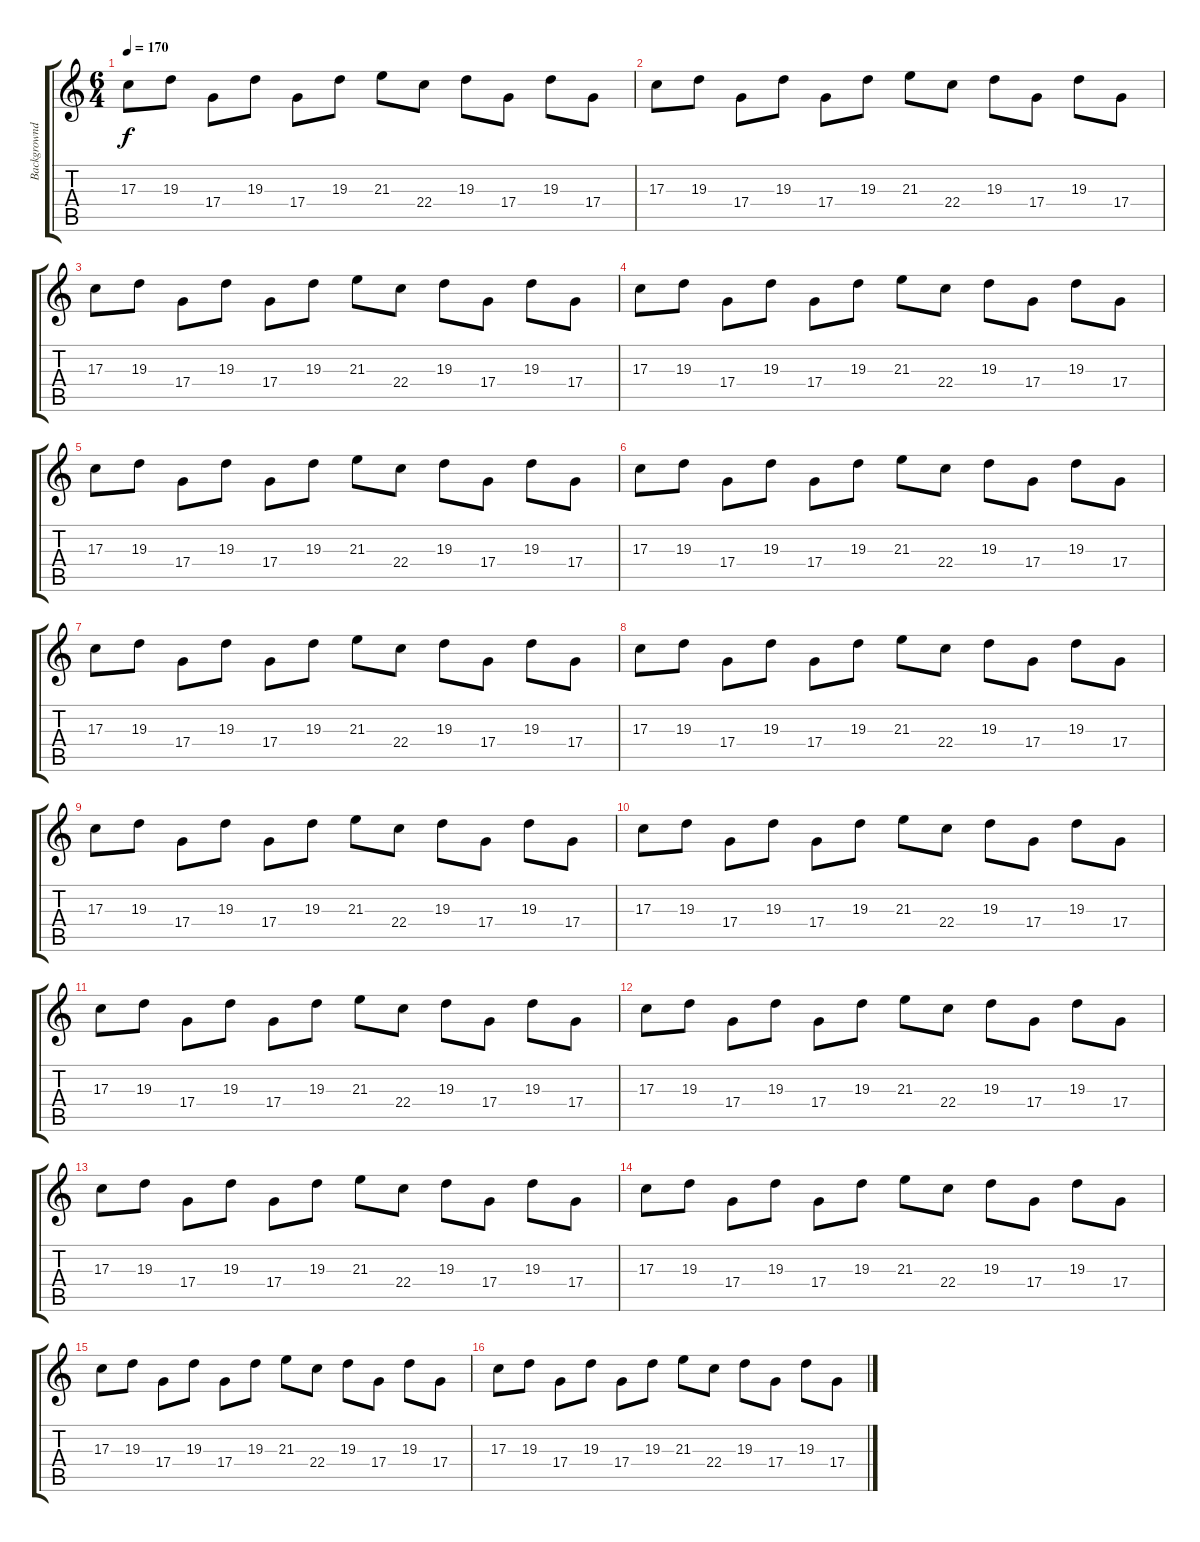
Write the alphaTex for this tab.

\track ("Backgrownd Bells" "Backgrownd") {instrument vibraphone}
\staff {score tabs}
\tuning (E4 B3 G3 D3 A2 E2) {hide}
\ts (6 4)
\tempo 170
\clef g2
\ks c
17.3.8{dy f} 19.3.8 17.4.8 19.3.8 17.4.8 19.3.8 21.3.8 22.4.8 19.3.8 17.4.8 19.3.8 17.4.8 |
17.3.8 19.3.8 17.4.8 19.3.8 17.4.8 19.3.8 21.3.8 22.4.8 19.3.8 17.4.8 19.3.8 17.4.8 |
17.3.8 19.3.8 17.4.8 19.3.8 17.4.8 19.3.8 21.3.8 22.4.8 19.3.8 17.4.8 19.3.8 17.4.8 |
17.3.8 19.3.8 17.4.8 19.3.8 17.4.8 19.3.8 21.3.8 22.4.8 19.3.8 17.4.8 19.3.8 17.4.8 |
17.3.8 19.3.8 17.4.8 19.3.8 17.4.8 19.3.8 21.3.8 22.4.8 19.3.8 17.4.8 19.3.8 17.4.8 |
17.3.8 19.3.8 17.4.8 19.3.8 17.4.8 19.3.8 21.3.8 22.4.8 19.3.8 17.4.8 19.3.8 17.4.8 |
17.3.8 19.3.8 17.4.8 19.3.8 17.4.8 19.3.8 21.3.8 22.4.8 19.3.8 17.4.8 19.3.8 17.4.8 |
17.3.8 19.3.8 17.4.8 19.3.8 17.4.8 19.3.8 21.3.8 22.4.8 19.3.8 17.4.8 19.3.8 17.4.8 |
17.3.8 19.3.8 17.4.8 19.3.8 17.4.8 19.3.8 21.3.8 22.4.8 19.3.8 17.4.8 19.3.8 17.4.8 |
17.3.8 19.3.8 17.4.8 19.3.8 17.4.8 19.3.8 21.3.8 22.4.8 19.3.8 17.4.8 19.3.8 17.4.8 |
17.3.8 19.3.8 17.4.8 19.3.8 17.4.8 19.3.8 21.3.8 22.4.8 19.3.8 17.4.8 19.3.8 17.4.8 |
17.3.8 19.3.8 17.4.8 19.3.8 17.4.8 19.3.8 21.3.8 22.4.8 19.3.8 17.4.8 19.3.8 17.4.8 |
17.3.8 19.3.8 17.4.8 19.3.8 17.4.8 19.3.8 21.3.8 22.4.8 19.3.8 17.4.8 19.3.8 17.4.8 |
17.3.8 19.3.8 17.4.8 19.3.8 17.4.8 19.3.8 21.3.8 22.4.8 19.3.8 17.4.8 19.3.8 17.4.8 |
17.3.8 19.3.8 17.4.8 19.3.8 17.4.8 19.3.8 21.3.8 22.4.8 19.3.8 17.4.8 19.3.8 17.4.8 |
17.3.8 19.3.8 17.4.8 19.3.8 17.4.8 19.3.8 21.3.8 22.4.8 19.3.8 17.4.8 19.3.8 17.4.8
